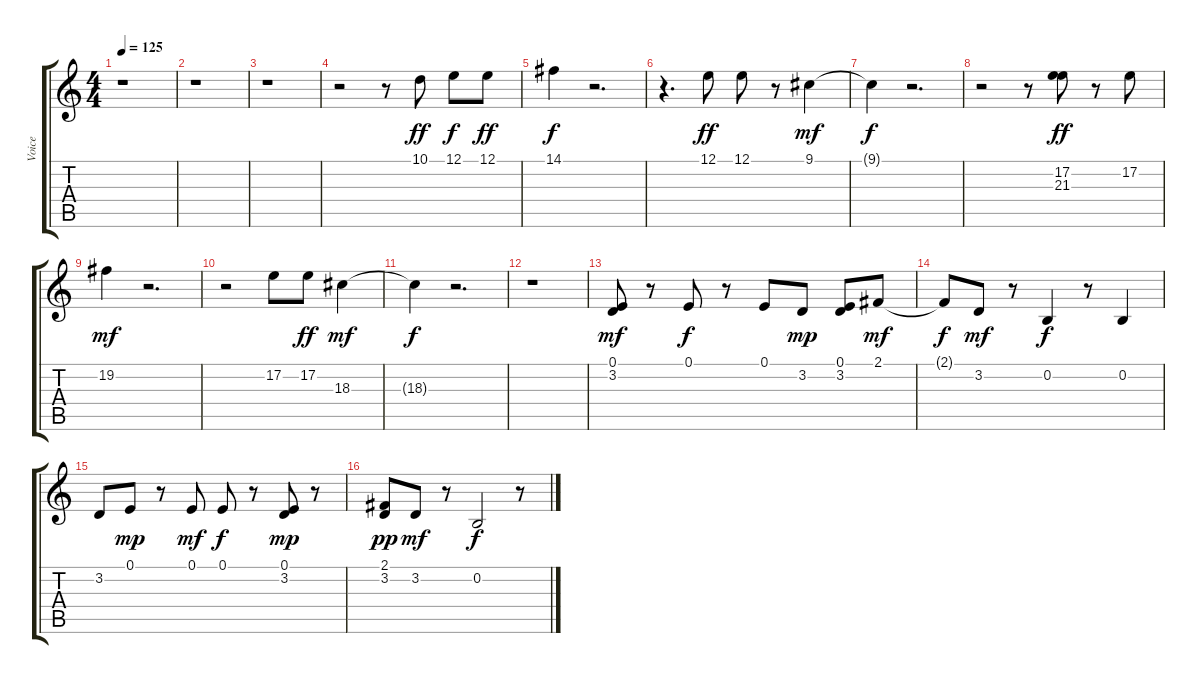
\track ("Voice" "Voice") {instrument lead3calliope}
\staff {score tabs}
\tuning (E4 B3 G3 D3 A2 E2) {hide}
\ts (4 4)
\tempo 125
\clef g2
\ks c
r.1{dy f} |
r.1 |
r.1 |
r.2 r.8 10.1.8{dy ff} 12.1.8{dy f} 12.1.8{dy ff} |
14.1.4{dy f} r.2{d} |
r.4{d} 12.1.8{dy ff} 12.1.8 r.8 9.1.4{dy mf} |
9.1{t}.4{dy f} r.2{d} |
r.2 r.8 (17.2 21.3).8{dy ff} r.8 17.2.8 |
19.2.4{dy mf} r.2{d} |
r.2 17.2.8 17.2.8{dy ff} 18.3.4{dy mf} |
18.3{t}.4{dy f} r.2{d} |
r.1 |
(0.1 3.2).8{dy mf} r.8 0.1.8{dy f} r.8 0.1.8 3.2.8{dy mp} (0.1 3.2).8 2.1.8{dy mf} |
2.1{t}.8{dy f} 3.2.8{dy mf} r.8 0.2.4{dy f} r.8 0.2.4 |
3.2.8 0.1.8{dy mp} r.8 0.1.8{dy mf} 0.1.8{dy f} r.8 (0.1 3.2).8{dy mp} r.8 |
(2.1 3.2).8{dy pp} 3.2.8{dy mf} r.8 0.2.2{dy f} r.8
